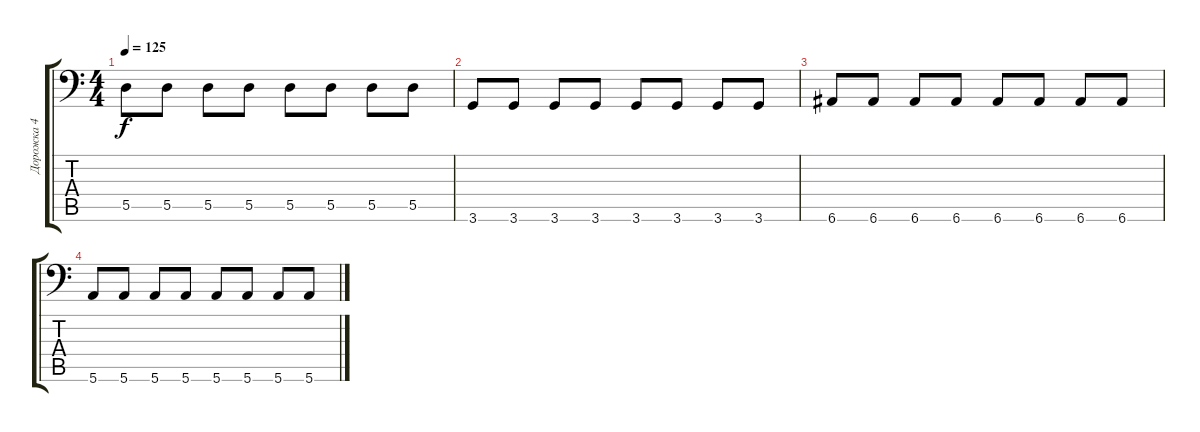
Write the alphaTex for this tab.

\track ("Дорожка 4" "Дорожка 4") {instrument electricbassfinger}
\staff {score tabs}
\tuning (E4 B3 G2 D2 A1 E1) {hide}
\ts (4 4)
\tempo 125
\clef f4
\ks c
5.5.8{dy f} 5.5.8 5.5.8 5.5.8 5.5.8 5.5.8 5.5.8 5.5.8 |
3.6.8 3.6.8 3.6.8 3.6.8 3.6.8 3.6.8 3.6.8 3.6.8 |
6.6.8 6.6.8 6.6.8 6.6.8 6.6.8 6.6.8 6.6.8 6.6.8 |
5.6.8 5.6.8 5.6.8 5.6.8 5.6.8 5.6.8 5.6.8 5.6.8
